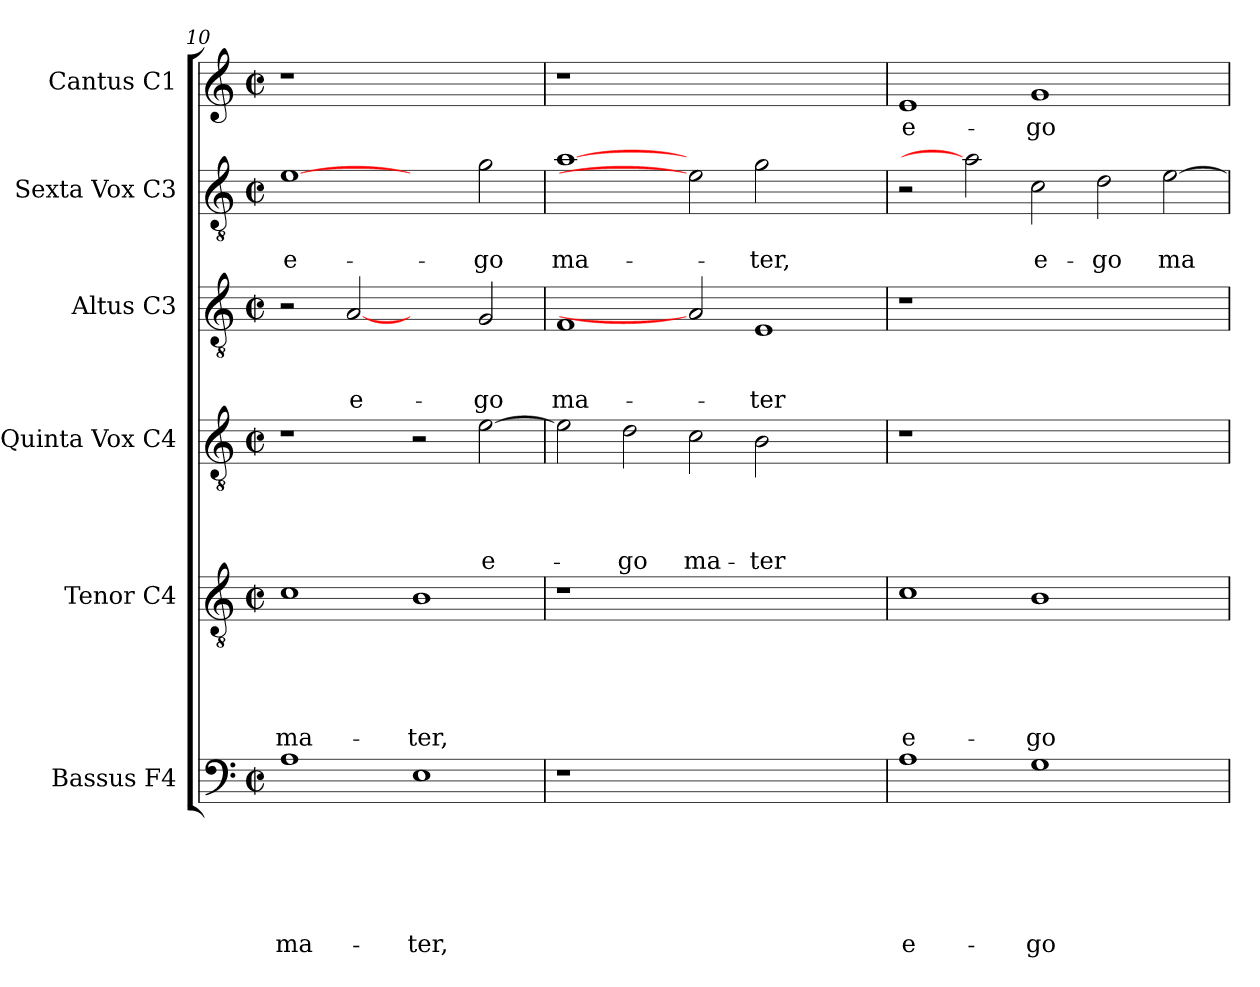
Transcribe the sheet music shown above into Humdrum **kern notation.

**kern	**text	**text	**text	**text	**text	**text	**kern	**text	**text	**text	**text	**text	**kern	**text	**text	**text	**text	**kern	**text	**text	**text	**kern	**text	**text	**kern	**text
*part6	*part6	*part6	*part6	*part6	*part6	*part6	*part5	*part5	*part5	*part5	*part5	*part5	*part4	*part4	*part4	*part4	*part4	*part3	*part3	*part3	*part3	*part2	*part2	*part2	*part1	*part1
*staff6	*staff6	*staff6	*staff6	*staff6	*staff6	*staff6	*staff5	*staff5	*staff5	*staff5	*staff5	*staff5	*staff4	*staff4	*staff4	*staff4	*staff4	*staff3	*staff3	*staff3	*staff3	*staff2	*staff2	*staff2	*staff1	*staff1
*I"Bassus F4	*	*	*	*	*	*	*I"Tenor C4	*	*	*	*	*	*I"Quinta Vox C4	*	*	*	*	*I"Altus C3	*	*	*	*I"Sexta Vox C3	*	*	*I"Cantus C1	*
*I'B	*	*	*	*	*	*	*I'T	*	*	*	*	*	*	*	*	*	*	*I'A	*	*	*	*	*	*	*I'C	*
*clefF4	*	*	*	*	*	*	*clefGv2	*	*	*	*	*	*clefGv2	*	*	*	*	*clefGv2	*	*	*	*clefGv2	*	*	*clefG2	*
*k[]	*	*	*	*	*	*	*k[]	*	*	*	*	*	*k[]	*	*	*	*	*k[]	*	*	*	*k[]	*	*	*k[]	*
*C:	*	*	*	*	*	*	*C:	*	*	*	*	*	*C:	*	*	*	*	*C:	*	*	*	*C:	*	*	*C:	*
*M2/2	*	*	*	*	*	*	*M2/2	*	*	*	*	*	*M2/2	*	*	*	*	*M2/2	*	*	*	*M2/2	*	*	*M2/2	*
*met(c|)	*	*	*	*	*	*	*met(c|)	*	*	*	*	*	*met(c|)	*	*	*	*	*met(c|)	*	*	*	*met(c|)	*	*	*met(c|)	*
=10	=10	=10	=10	=10	=10	=10	=10	=10	=10	=10	=10	=10	=10	=10	=10	=10	=10	=10	=10	=10	=10	=10	=10	=10	=10	=10
!	!	!	!	!	!	!LO:LY:b	!	!	!	!	!	!LO:LY:b	!	!	!	!	!	!	!	!	!	!	!	!LO:LY:b	!	!
1A	.	.	.	.	.	ma-	1c	.	.	.	.	ma-	1r	.	.	.	.	2r	.	.	.	[1e	.	e-	1r	.
!	!	!	!	!	!	!	!	!	!	!	!	!	!	!	!	!	!	!	!	!	!LO:LY:b	!	!	!	!	!
.	.	.	.	.	.	.	.	.	.	.	.	.	.	.	.	.	.	[2A	.	.	e-	.	.	.	.	.
!	!	!	!	!	!	!LO:LY:b	!	!	!	!	!	!LO:LY:b	!	!	!	!	!	!	!	!	!	!	!	!	!	!
1E	.	.	.	.	.	-ter,	1B	.	.	.	.	-ter,	2r	.	.	.	.	2ryy	.	.	.	2ryy	.	.	1ryy	.
!	!	!	!	!	!	!	!	!	!	!	!	!	!	!	!	!	!LO:LY:b	!	!	!	!LO:LY:b	!	!	!LO:LY:b	!	!
.	.	.	.	.	.	.	.	.	.	.	.	.	[2e\	.	.	.	e-	2G/	.	.	-go	2g\	.	-go	.	.
!!LO:LB:g=z
=11	=11	=11	=11	=11	=11	=11	=11	=11	=11	=11	=11	=11	=11	=11	=11	=11	=11	=11	=11	=11	=11	=11	=11	=11	=11	=11
!	!	!	!	!	!	!	!	!	!	!	!	!	!	!	!	!	!	!	!	!	!LO:LY:b	!	!	!LO:LY:b	!	!
1r	.	.	.	.	.	.	1r	.	.	.	.	.	2e\]	.	.	.	.	1F	.	.	ma-	[1a	.	ma-	1r	.
!	!	!	!	!	!	!	!	!	!	!	!	!	!	!	!	!	!LO:LY:b	!	!	!	!	!	!	!	!	!
.	.	.	.	.	.	.	.	.	.	.	.	.	2d\	.	.	.	-go	.	.	.	.	.	.	.	.	.
!	!	!	!	!	!	!	!	!	!	!	!	!	!	!	!	!	!LO:LY:b	!	!	!	!	!	!	!	!	!
1.ryy	.	.	.	.	.	.	1.ryy	.	.	.	.	.	2c\	.	.	.	ma-	2A]	.	.	.	2e]	.	.	1.ryy	.
!	!	!	!	!	!	!	!	!	!	!	!	!	!	!	!	!	!LO:LY:b	!	!	!	!LO:LY:b	!	!	!LO:LY:b	!	!
.	.	.	.	.	.	.	.	.	.	.	.	.	2B\	.	.	.	-ter	1E	.	.	-ter	2g\	.	-ter,	.	.
.	.	.	.	.	.	.	.	.	.	.	.	.	2ryy	.	.	.	.	.	.	.	.	2ryy	.	.	.	.
=12	=12	=12	=12	=12	=12	=12	=12	=12	=12	=12	=12	=12	=12	=12	=12	=12	=12	=12	=12	=12	=12	=12	=12	=12	=12	=12
!	!	!	!	!	!	!LO:LY:b	!	!	!	!	!	!LO:LY:b	!	!	!	!	!	!	!	!	!	!	!	!	!	!LO:LY:b
1A	.	.	.	.	.	e-	1c	.	.	.	.	e-	1r	.	.	.	.	1r	.	.	.	2r	.	.	1e	e-
.	.	.	.	.	.	.	.	.	.	.	.	.	.	.	.	.	.	.	.	.	.	2a]	.	.	.	.
!	!	!	!	!	!	!LO:LY:b	!	!	!	!	!	!LO:LY:b	!	!	!	!	!	!	!	!	!	!	!	!LO:LY:b	!	!LO:LY:b
1G	.	.	.	.	.	-go	1B	.	.	.	.	-go	1.ryy	.	.	.	.	1.ryy	.	.	.	2c\	.	e-	1g	-go
!	!	!	!	!	!	!	!	!	!	!	!	!	!	!	!	!	!	!	!	!	!	!	!	!LO:LY:b	!	!
.	.	.	.	.	.	.	.	.	.	.	.	.	.	.	.	.	.	.	.	.	.	2d\	.	-go	.	.
!	!	!	!	!	!	!	!	!	!	!	!	!	!	!	!	!	!	!	!	!	!	!	!	!LO:LY:b	!	!
2ryy	.	.	.	.	.	.	2ryy	.	.	.	.	.	.	.	.	.	.	.	.	.	.	[2e\	.	ma-	2ryy	.
=	=	=	=	=	=	=	=	=	=	=	=	=	=	=	=	=	=	=	=	=	=	=	=	=	=	=
*-	*-	*-	*-	*-	*-	*-	*-	*-	*-	*-	*-	*-	*-	*-	*-	*-	*-	*-	*-	*-	*-	*-	*-	*-	*-	*-
